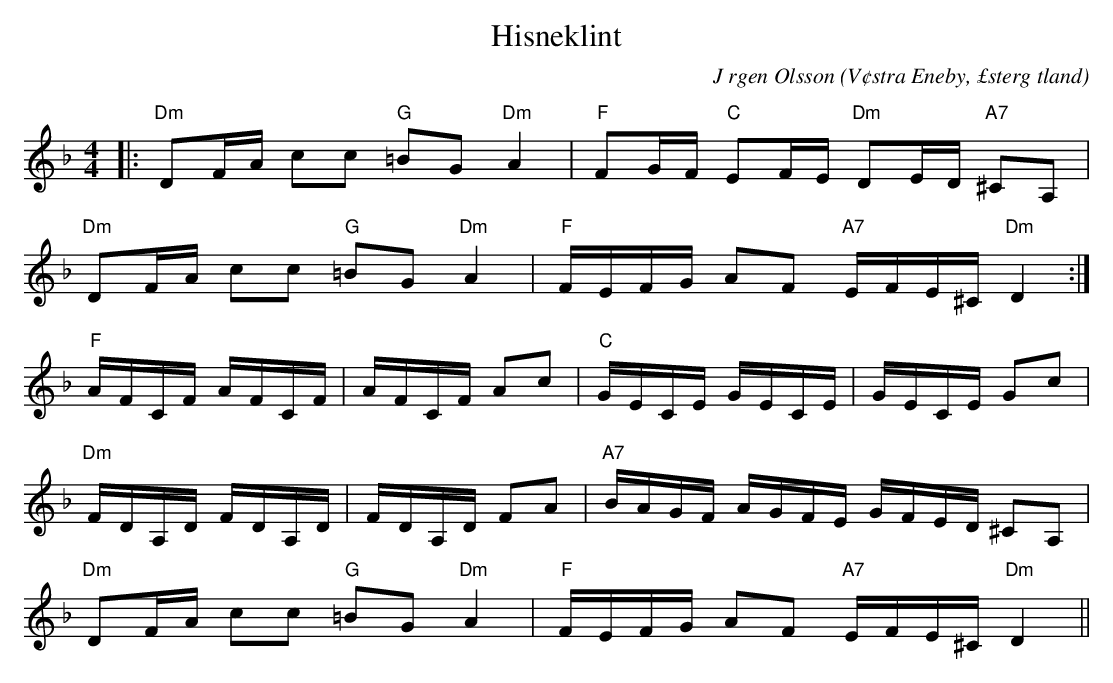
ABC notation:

X:1
T:Hisneklint
C:J rgen Olsson
O:V¢stra Eneby, £sterg tland
Q:80
M:4/4
L:1/8
K:Dm
|:"Dm"DF/A/ cc "G"=BG"Dm"A2|"F"FG/F/ "C"EF/E/ "Dm"DE/D/ "A7"^CA,|
"Dm"DF/A/ cc "G"=BG"Dm"A2|"F"F/E/F/G/ AF "A7"E/F/E/^C/ "Dm"D2 :|
"F" A/F/C/F/ A/F/C/F/ | A/F/C/F/ Ac| "C" G/E/C/E/ G/E/C/E/ | G/E/C/E/ Gc|
"Dm" F/D/A,/D/ F/D/A,/D/ | F/D/A,/D/ FA | "A7" B/A/G/F/ A/G/F/E/ G/F/E/D/ ^CA,|
"Dm"DF/A/ cc "G"=BG"Dm"A2|"F"F/E/F/G/ AF "A7"E/F/E/^C/ "Dm"D2 ||
